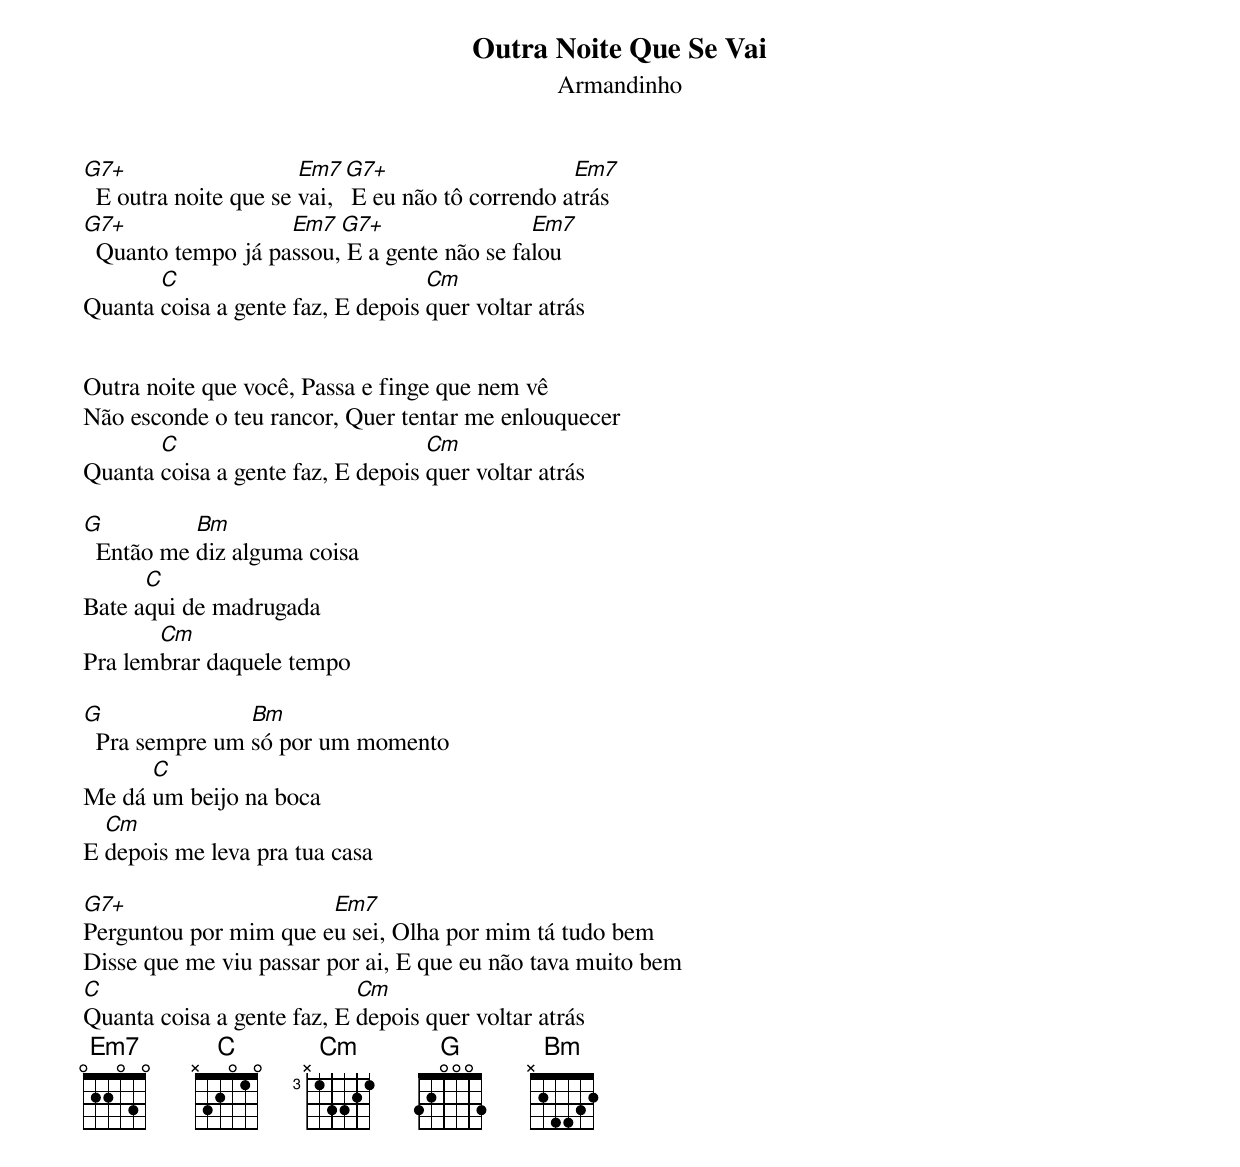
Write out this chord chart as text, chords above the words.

Outra Noite Que Se Vai
Armandinho

G7+                    Em7  G7+                    Em7
  E outra noite que se vai,  E eu não tô correndo atrás
G7+                 Em7  G7+                 Em7
  Quanto tempo já passou, E a gente não se falou
       C                           Cm
Quanta coisa a gente faz, E depois quer voltar atrás


Outra noite que você, Passa e finge que nem vê
Não esconde o teu rancor, Quer tentar me enlouquecer
       C                           Cm
Quanta coisa a gente faz, E depois quer voltar atrás

G          Bm
  Então me diz alguma coisa
      C
Bate aqui de madrugada
       Cm
Pra lembrar daquele tempo

G               Bm
  Pra sempre um só por um momento
      C
Me dá um beijo na boca
  Cm
E depois me leva pra tua casa

G7+                    Em7
Perguntou por mim que eu sei, Olha por mim tá tudo bem
Disse que me viu passar por ai, E que eu não tava muito bem
C                           Cm
Quanta coisa a gente faz, E depois quer voltar atrás
